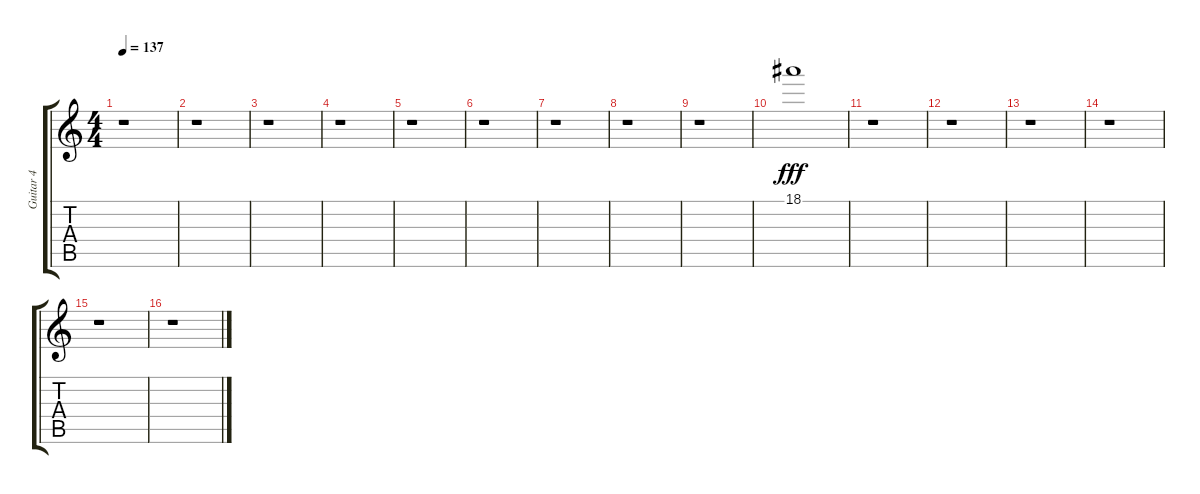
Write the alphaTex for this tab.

\track ("Guitar 4" "Guitar 4") {instrument distortionguitar}
\staff {score tabs}
\tuning (E4 B3 G3 D3 A2 E2) {hide}
\ts (4 4)
\tempo 137
\clef g2
\ks c
r.1{dy fff} |
r.1 |
r.1 |
r.1 |
r.1 |
r.1 |
r.1 |
r.1 |
r.1 |
18.1.1 |
r.1 |
r.1 |
r.1 |
r.1 |
r.1 |
r.1
